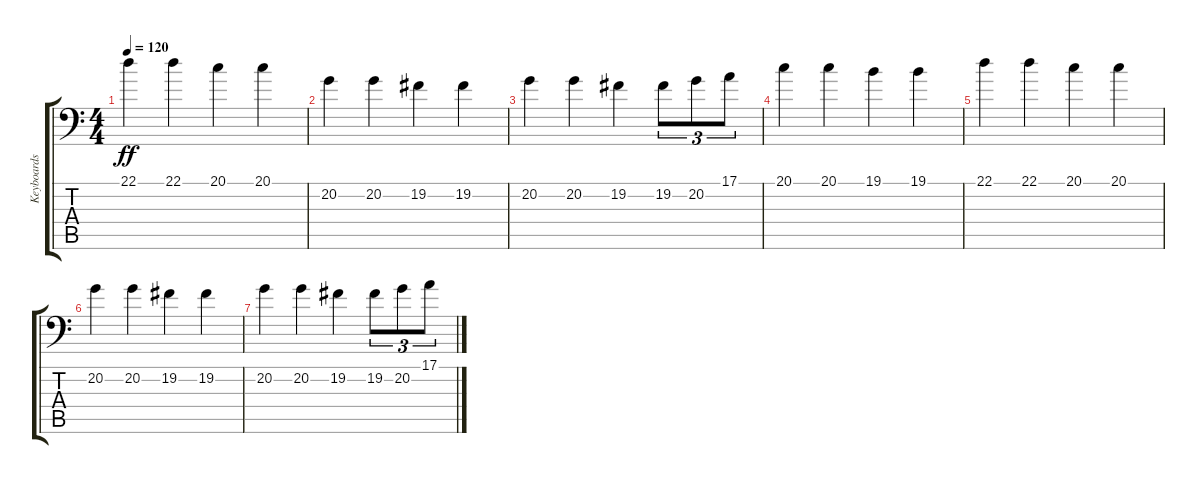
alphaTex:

\track ("Keyboards " "Keyboards ") {instrument stringensemble1}
\staff {score tabs}
\tuning (E3 B2 G2 D2 A1 D1) {hide}
\ts (4 4)
\tempo 120
\clef f4
\ks c
22.1.4{dy ff} 22.1.4 20.1.4 20.1.4 |
20.2.4 20.2.4 19.2.4 19.2.4 |
20.2.4 20.2.4 19.2.4 19.2.8{tu (3 2)} 20.2.8{tu (3 2)} 17.1.8{tu (3 2)} |
20.1.4 20.1.4 19.1.4 19.1.4 |
22.1.4 22.1.4 20.1.4 20.1.4 |
20.2.4 20.2.4 19.2.4 19.2.4 |
20.2.4 20.2.4 19.2.4 19.2.8{tu (3 2)} 20.2.8{tu (3 2)} 17.1.8{tu (3 2)}
